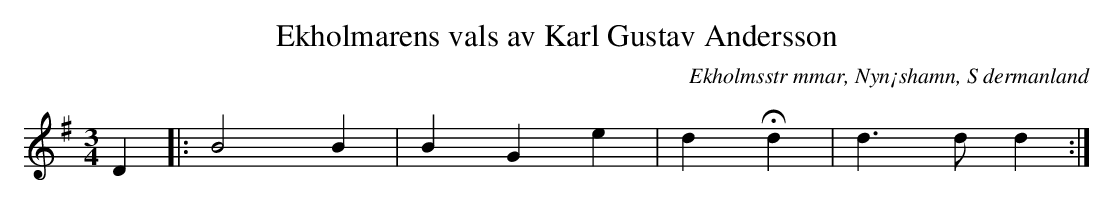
X:1
T:Ekholmarens vals av Karl Gustav Andersson
O:Ekholmsstr mmar, Nyn¡shamn, S dermanland
M:3/4
L:1/8
K:G
D2 |: B4   B2 | B2 G2 e2 | d2 H2 d2 | d3d  d2:|
